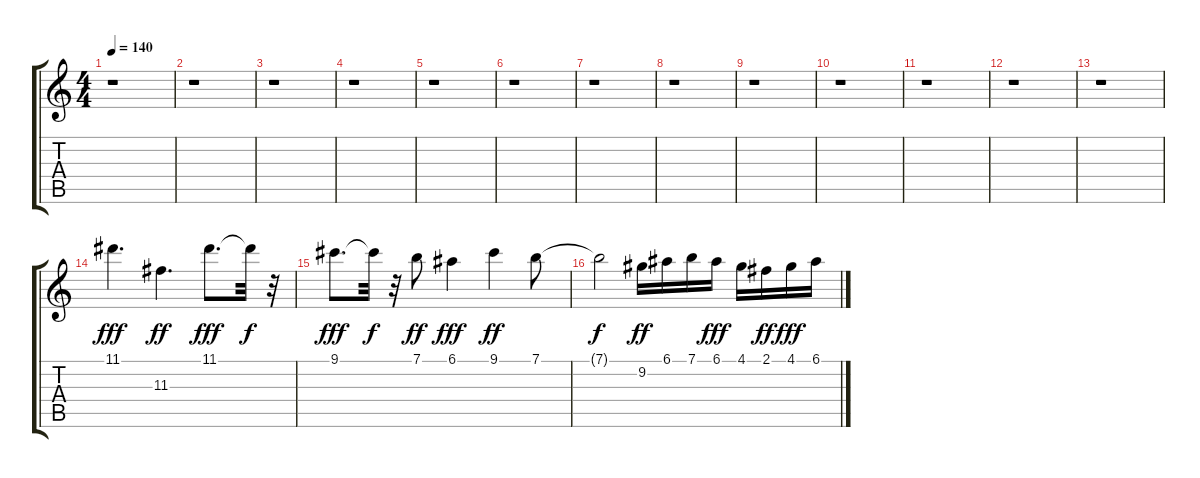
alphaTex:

\track "" {instrument distortionguitar}
\staff {score tabs}
\tuning (E4 B3 G3 D3 A2 E2) {hide}
\ts (4 4)
\tempo 140
\clef g2
\ks c
r.1{dy ff} |
r.1 |
r.1 |
r.1 |
r.1 |
r.1 |
r.1 |
r.1 |
r.1 |
r.1 |
r.1 |
r.1 |
r.1 |
11.1.4{d dy fff volume 16 balance 3} 11.3.4{d dy ff} 11.1.8{d dy fff} 11.1{t}.32{dy f} r.32 |
9.1.8{d dy fff} 9.1{t}.32{dy f} r.32 7.1.8{dy ff} 6.1.4{dy fff} 9.1.4{dy ff} 7.1.8 |
7.1{t}.2{dy f} 9.2.16{dy ff} 6.1.16 7.1.16 6.1.16{dy fff} 4.1.16 2.1.16{dy ff} 4.1.16{dy fff} 6.1.16
